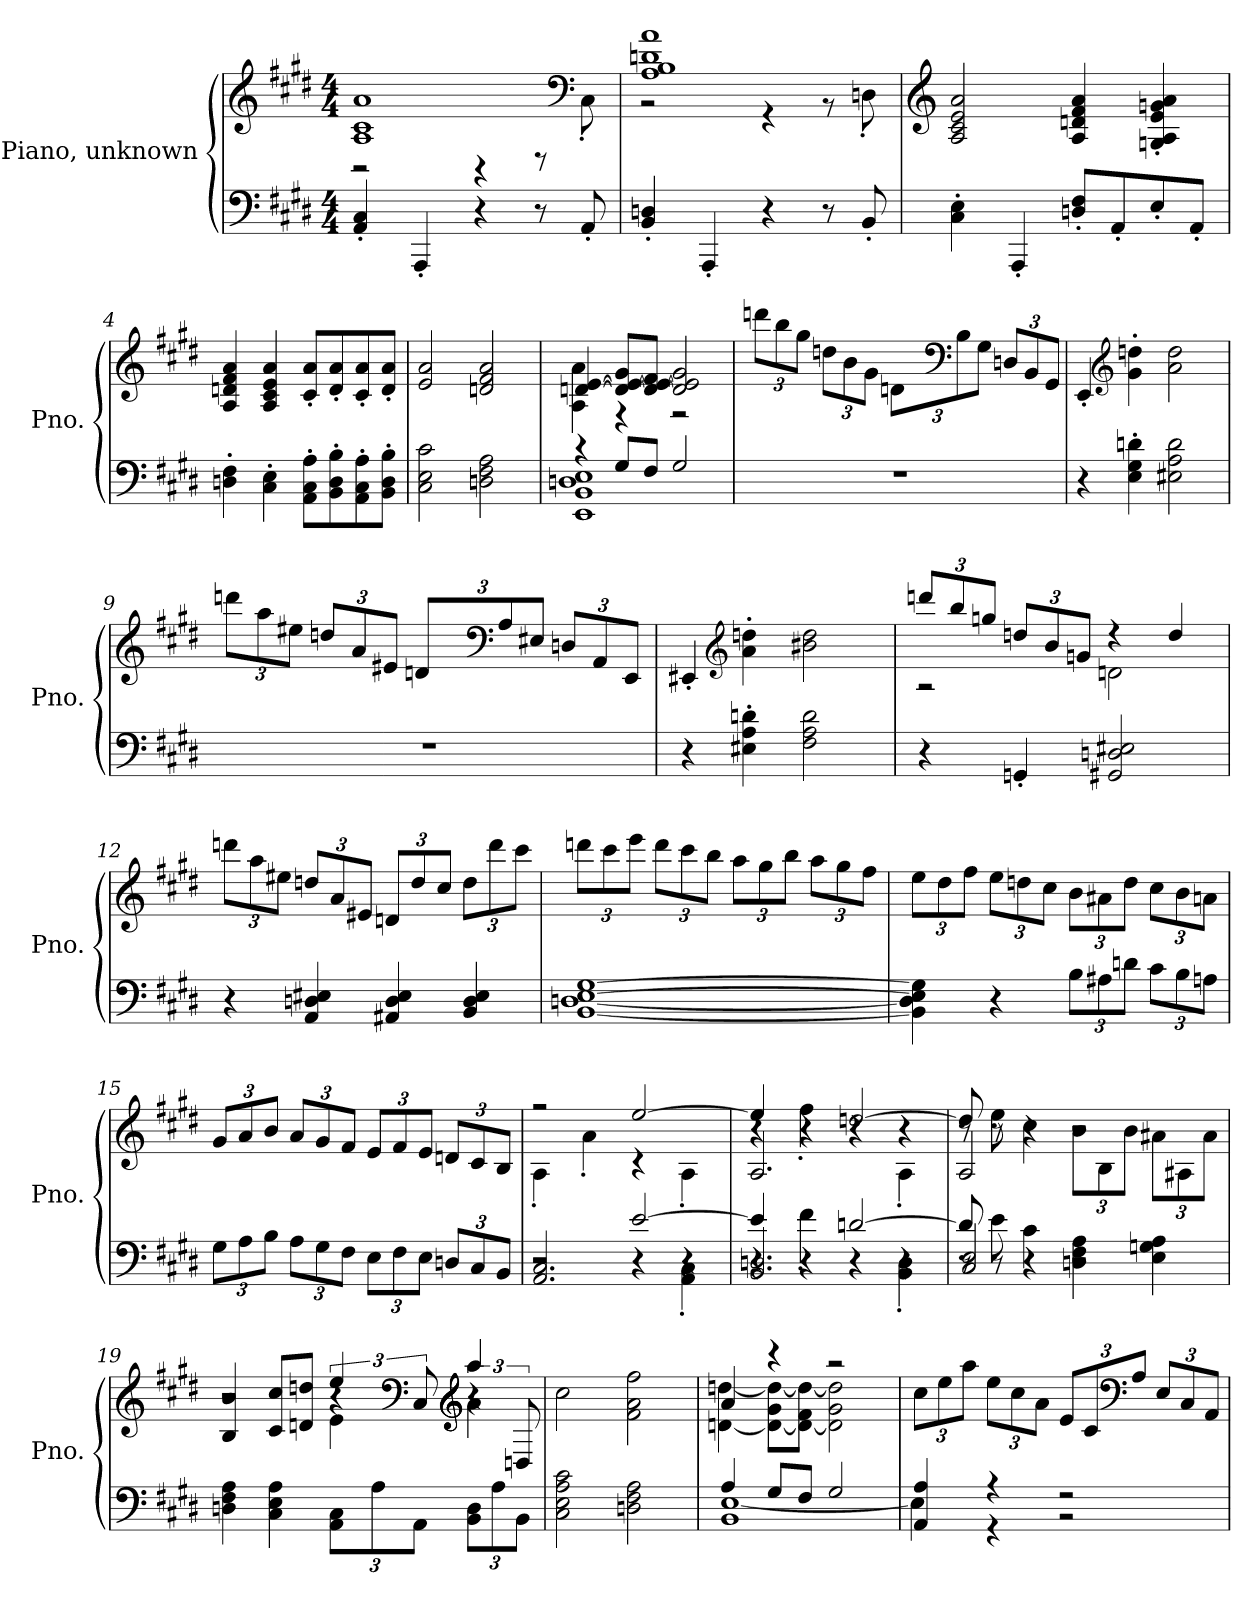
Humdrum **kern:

**kern	**kern
*part1	*part1
*staff2	*staff1
*I"Piano, unknown	*
*I'Pno.	*
*clefF4	*clefG2
*k[f#c#g#d#]	*k[f#c#g#d#]
*M4/4	*M4/4
*MM120	*MM120
=1	=1
*	*^
4AA/' 4C#/'	1A 1c# 1a	2r
4AAA'/	.	.
4r	.	4r
8r	.	8r
*	*clefF4	*
8AA'/	.	8C#'\
=2	=2	=2
4BB/' 4Dn/'	1A 1B 1dn 1a	2r
4AAA'/	.	.
4r	.	4r
8r	.	8r
8BB'/	.	8Dn'\
*	*v	*v
=3	=3
*	*clefG2
4C#\' 4E\'	2A/ 2c#/ 2e/ 2a/
4AAA'/	.
8Dn/' 8F#/'L	4A/ 4dn/ 4f#/ 4a/
8AA'/	.
8E'/	4Gn/' 4A/' 4e/' 4gn/' 4a/'
8AA'/J	.
=4	=4
4Dn\' 4F#\'	4A/ 4dn/ 4f#/ 4a/
4C#\' 4E\'	4A/ 4c#/ 4e/ 4a/
8AA\' 8C#\' 8A\'L	8c#/' 8a/'L
8BB\' 8D\' 8B\'	8d/' 8a/'
8AA\' 8C#\' 8A\'	8c#/' 8a/'
8BB\' 8D\' 8B\'J	8d/' 8a/'J
=5	=5
2C#\ 2E\ 2c#\	2e/ 2a/
2Dn\ 2F#\ 2A\	2dn/ 2f#/ 2a/
!!LO:LB:g=z
=6	=6
*^	*^
4r	1EE 1BB 1Dn 1E	[4dn/ [4e/	4A\ 4a\
8G#/L	.	8d/_ 8e/_ 8g#/L	4r
8F#/J	.	8d/_ 8e/_ 8f#/J	.
2G#/	.	2d/] 2e/] 2g#/	2r
*v	*v	*	*
*	*v	*v
=7	=7
*	*Xbrackettup
1r	12dddn\L
.	12bb\
.	12gg#\J
.	12ddn\L
.	12b\
.	12g#\J
.	12dn\L
*	*clefF4
.	12B\
.	12G#\J
.	12Dn/L
.	12BB/
.	12GG#/J
=8	=8
4r	4EE'/
*	*clefG2
4E\' 4G#\' 4dn\'	4g#\' 4ddn\'
2E#X\ 2A\ 2d\	2a\ 2dd\
!!LO:LB:g=z
=9	=9
1r	12dddn\L
.	12aa\
.	12ee#X\J
.	12ddn/L
.	12a/
.	12e#X/J
.	12dn/L
*	*clefF4
.	12A/
.	12E#X/J
.	12Dn/L
.	12AA/
.	12EE/J
=10	=10
4r	4EE#X'/
*	*clefG2
4E#X\' 4A\' 4dn\'	4a\' 4ddn\'
2F#\ 2A\ 2d\	2b#X\ 2dd\
=11	=11
*	*^
4r	12dddn/L	2r
.	12bb/	.
.	12ggn/J	.
4GGn'/	12ddn/L	.
.	12b/	.
.	12gn/J	.
2GG#X/ 2Dn/ 2E#X/	4r	2dn\
.	4dd/	.
*	*v	*v
!!LO:LB:g=z
=12	=12
4r	12dddn\L
.	12aa\
.	12ee#X\J
4AA/ 4Dn/ 4E#X/	12ddn/L
.	12a/
.	12e#X/J
4AA#X/ 4D/ 4E#/	12dn/L
.	12dd/
.	12cc#/J
4BB/ 4D/ 4E#/	12dd\L
.	12ddd\
.	12ccc#\J
=13	=13
[1BB [1Dn [1E [1G#	12dddn\L
.	12ccc#\
.	12eee\J
.	12ddd\L
.	12ccc#\
.	12bb\J
.	12aa\L
.	12gg#\
.	12bb\J
.	12aa\L
.	12gg#\
.	12ff#\J
!!LO:LB:g=z
=14	=14
4BB\] 4D\] 4E\] 4G#\]	12ee\L
.	12dd#\
.	12ff#\J
4r	12ee\L
.	12ddn\
.	12cc#\J
*Xbrackettup	*
12B\L	12b\L
12A#X\	12a#X\
12dn\J	12dd\J
12c#\L	12cc#\L
12B\	12b\
12An\J	12an\J
=15	=15
12G#\L	12g#/L
12A\	12a/
12B\J	12b/J
12A\L	12a/L
12G#\	12g#/
12F#\J	12f#/J
12E\L	12e/L
12F#\	12f#/
12E\J	12e/J
12Dn/L	12dn/L
12C#/	12c#/
12BB/J	12B/J
=16	=16
*^	*^
*	*^	*	*
2r	2r	2.AA/ 2.C#/	2r	4A'\
.	.	.	.	4a'\
[2e/	4r	.	[2ee/	4r
.	4AA\' 4C#\'	4r	.	4A'\
=17	=17	=17	=17	=17
*	*	*	*	*^
4e/]	4r	2.BB/ 2.Dn/	4ee/]	4r	2.A/
4r	4f#'\	.	4r	4ff#'\	.
[2dn/	4r	.	[2ddn/	4r	.
.	4BB\' 4D\'	4r	.	4A'\	4r
!!LO:LB:g=z	!!	!!
=18	=18	=18	=18	=18	=18
8d/]	8r	2C#/ 2E/	8dd/]	8r	2A/
8r	8e\	.	8r	8ee\	.
4r	4c#\	.	4r	4cc#\	.
2r	4Dn\ 4F#\ 4A\	2r	2r	12b\L	2r
.	.	.	.	12B\	.
.	.	.	.	12b\J	.
.	4E\ 4Gn\ 4A\	.	.	12a#X\L	.
.	.	.	.	12A#X\	.
.	.	.	.	12a#\J	.
*v	*v	*v	*	*	*
=19	=19	=19	=19
4Dn\ 4F#\ 4A\	2r	2r	4B/ 4b/
4C#\ 4E\ 4A\	.	.	8c#/ 8cc#/L
.	.	.	8dn/ 8ddn/J
*	*	*	*brackettup
12AA\ 12C#\L	4ee/	4e\	6r
12A\	.	.	.
*	*clefF4	*	*
12AA\J	.	.	12C#/
*	*clefG2	*	*
12BB\ 12D\L	4aa/	4a\	6r
12A\	.	.	.
12BB\J	.	.	12Dn/
*	*v	*v	*v
=20	=20
2C#\ 2E\ 2A\ 2c#\	2cc#\
2Dn\ 2F#\ 2A\	2f#\ 2a\ 2ff#\
=21	=21
*^	*^
4A/	1BB [1E	4a/	[4dn\ [4ddn\
8G#/L	.	4r	8d\_ 8g#\ 8dd\_L
8F#/J	.	.	8d\_ 8f#\ 8dd\_J
2G#/	.	2r	2d\] 2g#\ 2dd\]
*	*	*v	*v
!!LO:PB:g=z
=22	=22	=22
*	*	*Xbrackettup
4AA/ 4A/	4E\]	12cc#\L
.	.	12ee\
.	.	12aa\J
4r	4r	12ee\L
.	.	12cc#\
.	.	12a\J
2r	2r	12e/L
.	.	12c#/
*	*	*clefF4
.	.	12A/J
.	.	12E/L
.	.	12C#/
.	.	12AA/J
*v	*v	*
=	=
*-	*-
